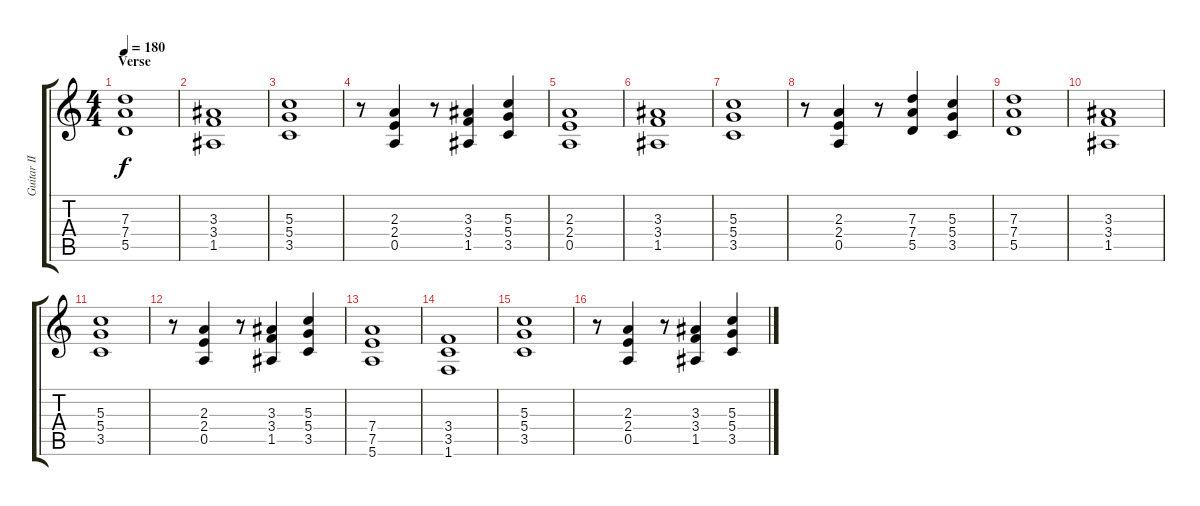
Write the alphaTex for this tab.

\track ("Guitar II" "Guitar II") {instrument overdrivenguitar}
\staff {score tabs}
\tuning (E4 B3 G3 D3 A2 E2) {hide}
\ts (4 4)
\section ("" "Verse")
\tempo 180
\clef g2
\ks c
(7.3 7.4 5.5).1{dy f} |
(3.3 3.4 1.5).1 |
(5.3 5.4 3.5).1 |
r.8 (2.3 2.4 0.5).4 r.8 (3.3 3.4 1.5).4 (5.3 5.4 3.5).4 |
(2.3 2.4 0.5).1 |
(3.3 3.4 1.5).1 |
(5.3 5.4 3.5).1 |
r.8 (2.3 2.4 0.5).4 r.8 (7.3 7.4 5.5).4 (5.3 5.4 3.5).4 |
(7.3 7.4 5.5).1 |
(3.3 3.4 1.5).1 |
(5.3 5.4 3.5).1 |
r.8 (2.3 2.4 0.5).4 r.8 (3.3 3.4 1.5).4 (5.3 5.4 3.5).4 |
(7.4 7.5 5.6).1 |
(3.4 3.5 1.6).1 |
(5.3 5.4 3.5).1 |
r.8 (2.3 2.4 0.5).4 r.8 (3.3 3.4 1.5).4 (5.3 5.4 3.5).4
